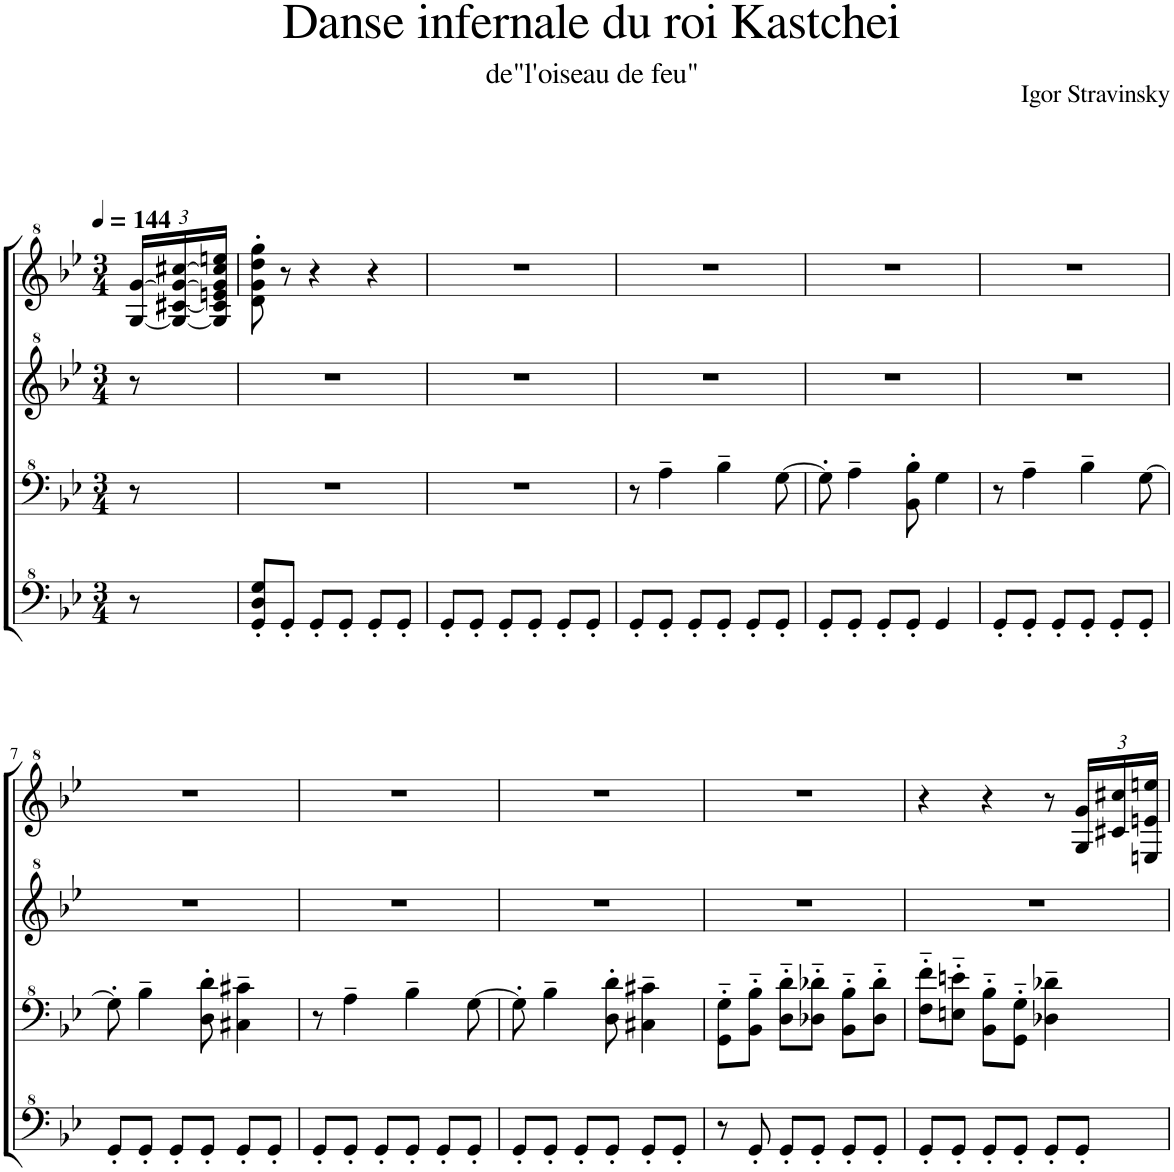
**kern	**kern	**kern	**kern
*part1	*part1	*part1	*part1
*staff4	*staff3	*staff2	*staff1
*I"Model III	*	*	*
*clefF^4	*clefF^4	*clefG^2	*clefG^2
*k[b-e-]	*k[b-e-]	*k[b-e-]	*k[b-e-]
*M3/4	*M3/4	*M3/4	*M3/4
*MM144	*MM144	*MM144	*MM144
*	*	*	*Xbrackettup
=1	=1	=1	=1
8r	8r	8r	[24g/ [24gg/LL
.	.	.	24g/_ [24cc#X/ 24gg/_ [24ccc#X/
.	.	.	24g/] 24cc#/] 24een/ 24gg/] 24ccc#/] 24eeen/JJ
=2	=2	=2	=2
8G/' 8d/' 8g/'L	2.r	2.r	8dd\' 8gg\' 8ddd\' 8ggg\'
8G'/J	.	.	8r
8G'/L	.	.	4r
8G'/J	.	.	.
8G'/L	.	.	4r
8G'/J	.	.	.
=3	=3	=3	=3
8G'/L	2.r	2.r	2.r
8G'/J	.	.	.
8G'/L	.	.	.
8G'/J	.	.	.
8G'/L	.	.	.
8G'/J	.	.	.
=4	=4	=4	=4
8G'/L	8r	2.r	2.r
8G'/J	4a~\	.	.
8G'/L	.	.	.
8G'/J	4b-~\	.	.
8G'/L	.	.	.
8G'/J	[8g\	.	.
=5	=5	=5	=5
8G'/L	8g'\]	2.r	2.r
8G'/J	4a~\	.	.
8G'/L	.	.	.
8G'/J	8B-\' 8b-\'	.	.
4G/	4g\	.	.
=6	=6	=6	=6
8G'/L	8r	2.r	2.r
8G'/J	4a~\	.	.
8G'/L	.	.	.
8G'/J	4b-~\	.	.
8G'/L	.	.	.
8G'/J	[8g\	.	.
!!LO:LB:g=z
=7	=7	=7	=7
8G'/L	8g'\]	2.r	2.r
8G'/J	4b-~\	.	.
8G'/L	.	.	.
8G'/J	8d\' 8dd\'	.	.
8G'/L	4c#X\~ 4cc#X\~	.	.
8G'/J	.	.	.
=8	=8	=8	=8
8G'/L	8r	2.r	2.r
8G'/J	4a~\	.	.
8G'/L	.	.	.
8G'/J	4b-~\	.	.
8G'/L	.	.	.
8G'/J	[8g\	.	.
=9	=9	=9	=9
8G'/L	8g'\]	2.r	2.r
8G'/J	4b-~\	.	.
8G'/L	.	.	.
8G'/J	8d\' 8dd\'	.	.
8G'/L	4c#X\~ 4cc#X\~	.	.
8G'/J	.	.	.
=10	=10	=10	=10
8r	8G\'~ 8g\'~L	2.r	2.r
8G'/	8B-\'~ 8b-\'~J	.	.
8G'/L	8d\'~ 8dd\'~L	.	.
8G'/J	8d-X\'~ 8dd-X\'~J	.	.
8G'/L	8B-\'~ 8b-\'~L	.	.
8G'/J	8d-\'~ 8dd-\'~J	.	.
=11	=11	=11	=11
8G'/L	8f\'~ 8ff\'~L	2.r	4r
8G'/J	8en\'~ 8een\'~J	.	.
8G'/L	8B-\'~ 8b-\'~L	.	4r
8G'/J	8G\'~ 8g\'~J	.	.
8G'/L	4d-X\~ 4dd-X\~	.	8r
8G'/J	.	.	24g/ 24gg/LL
.	.	.	24cc#X/ 24ccc#X/
.	.	.	24en/ 24een/ 24eeen/JJ
=	=	=	=
*-	*-	*-	*-
